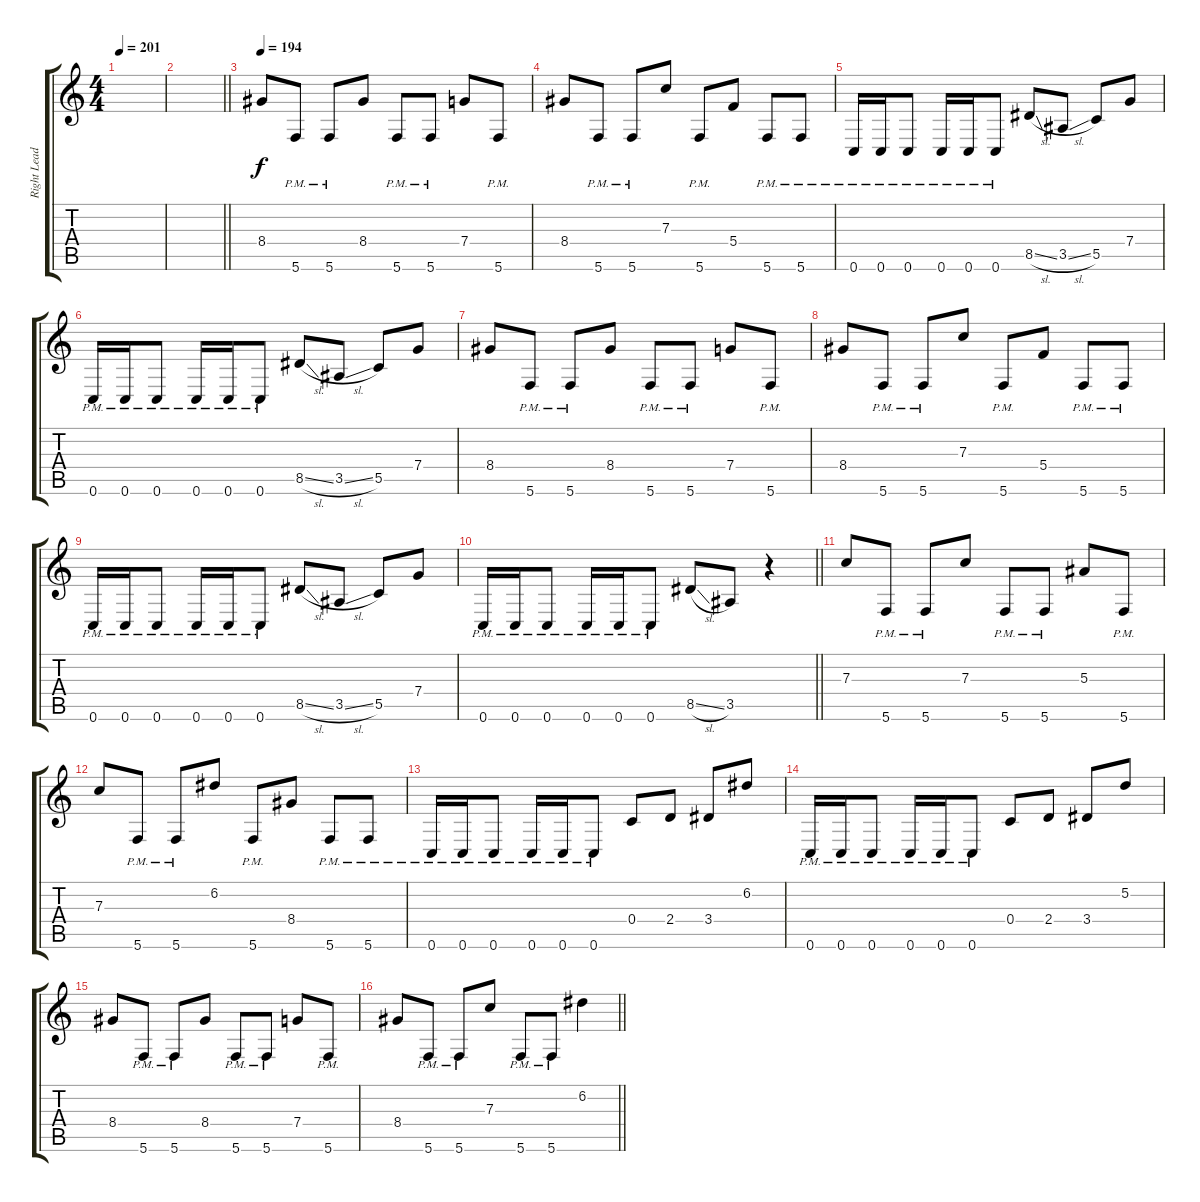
\track ("Right Lead 1" "Right Lead") {instrument distortionguitar}
\staff {score tabs}
\tuning (D4 A3 F3 C3 G2 C2) {hide}
\ts (4 4)
\tempo 201
\clef g2
\ks c
|
\barLineRight lightlight
|
\section ("" "")
\tempo 194
8.4.8 5.6{pm}.8 5.6{pm}.8 8.4.8 5.6{pm}.8 5.6{pm}.8 7.4.8 5.6{pm}.8 |
8.4.8 5.6{pm}.8 5.6{pm}.8 7.3.8 5.6{pm}.8 5.4.8 5.6{pm}.8 5.6{pm}.8 |
0.6{pm}.16 0.6{pm}.16 0.6{pm}.8 0.6{pm}.16 0.6{pm}.16 0.6{pm}.8 8.5{sl}.8 3.5{sl}.8 5.5.8 7.4.8 |
0.6{pm}.16 0.6{pm}.16 0.6{pm}.8 0.6{pm}.16 0.6{pm}.16 0.6{pm}.8 8.5{sl}.8 3.5{sl}.8 5.5.8 7.4.8 |
8.4.8 5.6{pm}.8 5.6{pm}.8 8.4.8 5.6{pm}.8 5.6{pm}.8 7.4.8 5.6{pm}.8 |
8.4.8 5.6{pm}.8 5.6{pm}.8 7.3.8 5.6{pm}.8 5.4.8 5.6{pm}.8 5.6{pm}.8 |
0.6{pm}.16 0.6{pm}.16 0.6{pm}.8 0.6{pm}.16 0.6{pm}.16 0.6{pm}.8 8.5{sl}.8 3.5{sl}.8 5.5.8 7.4.8 |
\barLineRight lightlight
0.6{pm}.16 0.6{pm}.16 0.6{pm}.8 0.6{pm}.16 0.6{pm}.16 0.6{pm}.8 8.5{sl}.8 3.5.8 r.4 |
\section ("" "")
7.3.8 5.6{pm}.8 5.6{pm}.8 7.3.8 5.6{pm}.8 5.6{pm}.8 5.3.8 5.6{pm}.8 |
7.3.8 5.6{pm}.8 5.6{pm}.8 6.2.8 5.6{pm}.8 8.4.8 5.6{pm}.8 5.6{pm}.8 |
0.6{pm}.16 0.6{pm}.16 0.6{pm}.8 0.6{pm}.16 0.6{pm}.16 0.6{pm}.8 0.4.8 2.4.8 3.4.8 6.2.8 |
0.6{pm}.16 0.6{pm}.16 0.6{pm}.8 0.6{pm}.16 0.6{pm}.16 0.6{pm}.8 0.4.8 2.4.8 3.4.8 5.2.8 |
8.4.8 5.6{pm}.8 5.6{pm}.8 8.4.8 5.6{pm}.8 5.6{pm}.8 7.4.8 5.6{pm}.8 |
\barLineRight lightlight
8.4.8 5.6{pm}.8 5.6{pm}.8 7.3.8 5.6{pm}.8 5.6{pm}.8 6.2.4
